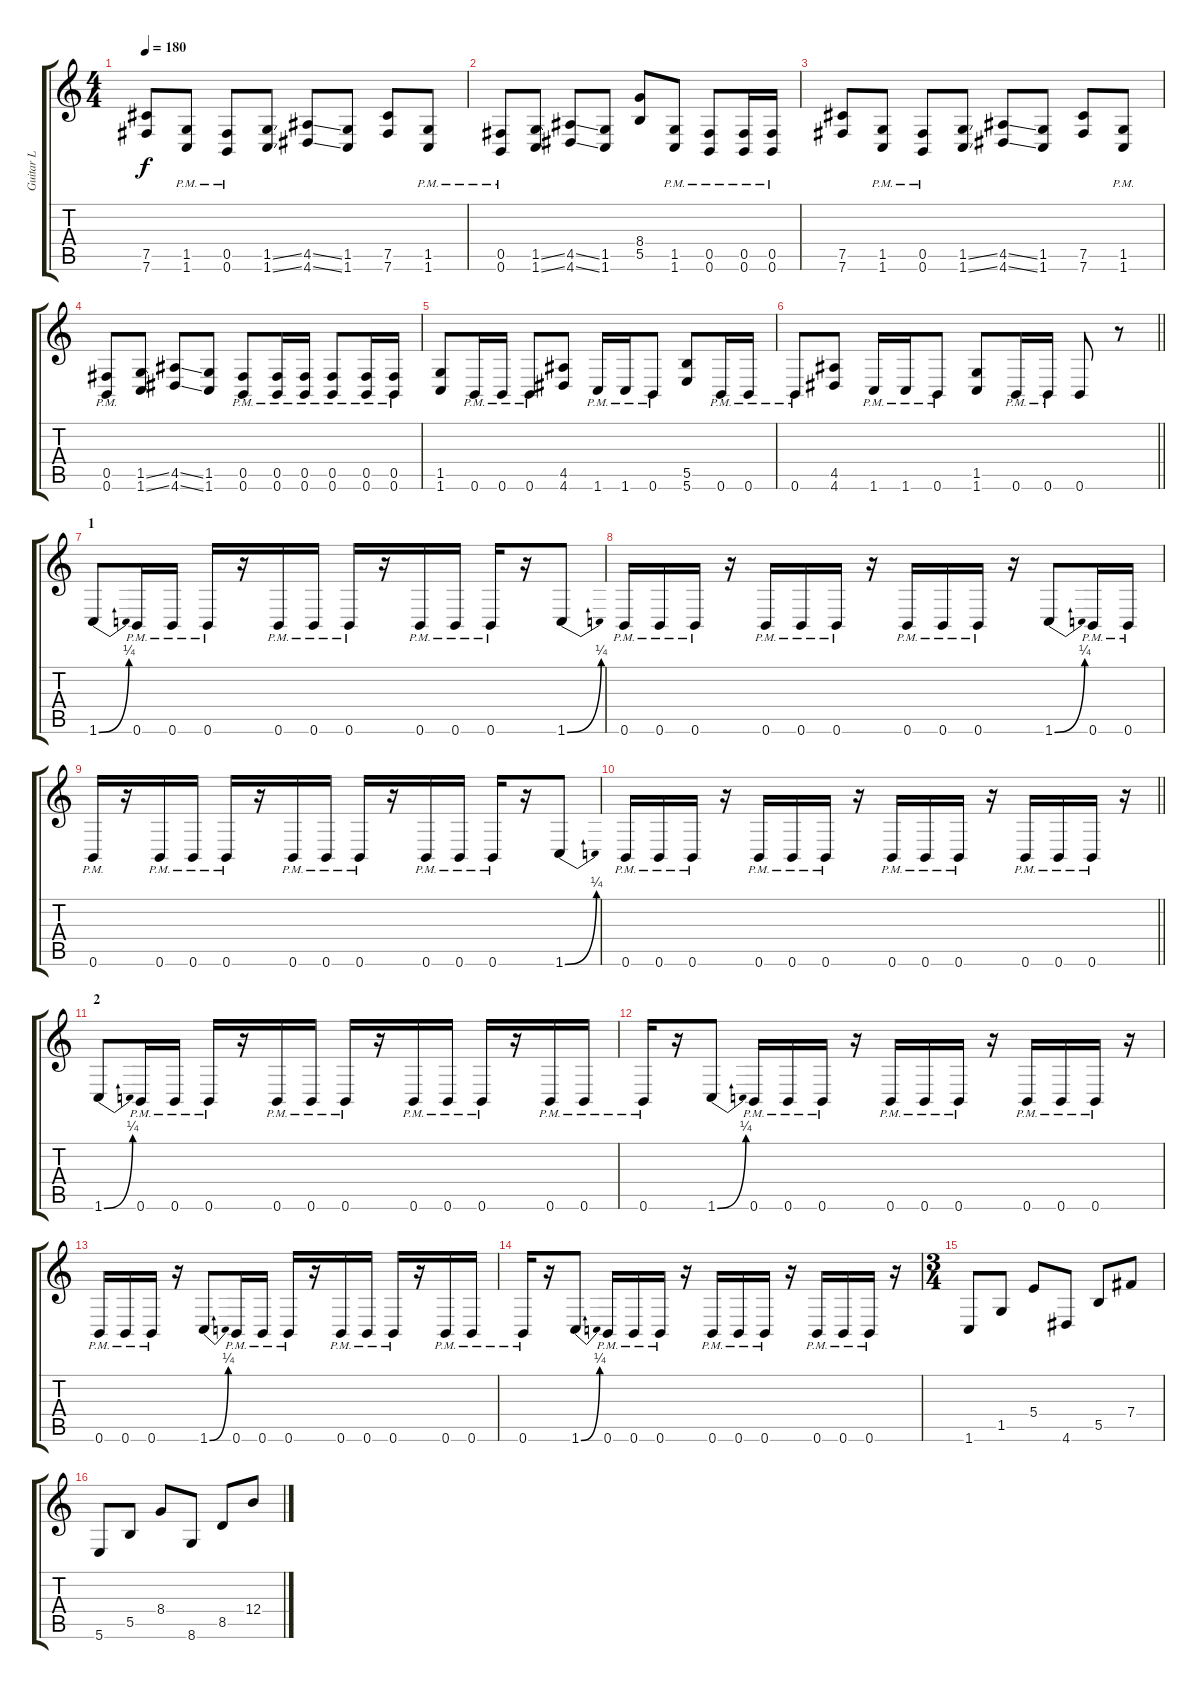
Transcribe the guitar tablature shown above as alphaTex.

\track ("Guitar L" "Guitar L") {instrument distortionguitar}
\staff {score tabs}
\tuning (Db4 Ab3 E3 B2 Gb2 B1) {hide}
\ts (4 4)
\tempo 180
\clef g2
\ks c
(7.5 7.6).8{dy f} (1.5{pm} 1.6{pm}).8 (0.5{pm} 0.6{pm}).8 (1.5{ss} 1.6{ss}).8 (4.5{ss} 4.6{ss}).8 (1.5 1.6).8 (7.5 7.6).8 (1.5{pm} 1.6{pm}).8 |
(0.5{pm} 0.6{pm}).8 (1.5{ss} 1.6{ss}).8 (4.5{ss} 4.6{ss}).8 (1.5 1.6).8 (8.4 5.5).8 (1.5{pm} 1.6{pm}).8 (0.5{pm} 0.6{pm}).8 (0.5{pm} 0.6{pm}).16 (0.5{pm} 0.6{pm}).16 |
(7.5 7.6).8 (1.5{pm} 1.6{pm}).8 (0.5{pm} 0.6{pm}).8 (1.5{ss} 1.6{ss}).8 (4.5{ss} 4.6{ss}).8 (1.5 1.6).8 (7.5 7.6).8 (1.5{pm} 1.6{pm}).8 |
(0.5{pm} 0.6{pm}).8 (1.5{ss} 1.6{ss}).8 (4.5{ss} 4.6{ss}).8 (1.5 1.6).8 (0.5{pm} 0.6{pm}).8 (0.5{pm} 0.6{pm}).16 (0.5{pm} 0.6{pm}).16 (0.5{pm} 0.6{pm}).8 (0.5{pm} 0.6{pm}).16 (0.5{pm} 0.6{pm}).16 |
(1.5 1.6).8 0.6{pm}.16 0.6{pm}.16 0.6{pm}.8 (4.5 4.6).8 1.6{pm}.16 1.6{pm}.16 0.6{pm}.8 (5.5 5.6).8 0.6{pm}.16 0.6{pm}.16 |
\barLineRight lightlight
0.6{pm}.8 (4.5 4.6).8 1.6{pm}.16 1.6{pm}.16 0.6{pm}.8 (1.5 1.6).8 0.6{pm}.16 0.6{pm}.16 0.6.8 r.8 |
\section ("" "1")
1.6{be (bend 0 0 60 1)}.8 0.6{pm}.16 0.6{pm}.16 0.6{pm}.16 r.16 0.6{pm}.16 0.6{pm}.16 0.6{pm}.16 r.16 0.6{pm}.16 0.6{pm}.16 0.6{pm}.16 r.16 1.6{be (bend 0 0 60 1)}.8 |
0.6{pm}.16 0.6{pm}.16 0.6{pm}.16 r.16 0.6{pm}.16 0.6{pm}.16 0.6{pm}.16 r.16 0.6{pm}.16 0.6{pm}.16 0.6{pm}.16 r.16 1.6{be (bend 0 0 60 1)}.8 0.6{pm}.16 0.6{pm}.16 |
0.6{pm}.16 r.16 0.6{pm}.16 0.6{pm}.16 0.6{pm}.16 r.16 0.6{pm}.16 0.6{pm}.16 0.6{pm}.16 r.16 0.6{pm}.16 0.6{pm}.16 0.6{pm}.16 r.16 1.6{be (bend 0 0 60 1)}.8 |
\barLineRight lightlight
0.6{pm}.16 0.6{pm}.16 0.6{pm}.16 r.16 0.6{pm}.16 0.6{pm}.16 0.6{pm}.16 r.16 0.6{pm}.16 0.6{pm}.16 0.6{pm}.16 r.16 0.6{pm}.16 0.6{pm}.16 0.6{pm}.16 r.16 |
\section ("" "2")
1.6{be (bend 0 0 60 1)}.8 0.6{pm}.16 0.6{pm}.16 0.6{pm}.16 r.16 0.6{pm}.16 0.6{pm}.16 0.6{pm}.16 r.16 0.6{pm}.16 0.6{pm}.16 0.6{pm}.16 r.16 0.6{pm}.16 0.6{pm}.16 |
0.6{pm}.16 r.16 1.6{be (bend 0 0 60 1)}.8 0.6{pm}.16 0.6{pm}.16 0.6{pm}.16 r.16 0.6{pm}.16 0.6{pm}.16 0.6{pm}.16 r.16 0.6{pm}.16 0.6{pm}.16 0.6{pm}.16 r.16 |
0.6{pm}.16 0.6{pm}.16 0.6{pm}.16 r.16 1.6{be (bend 0 0 60 1)}.8 0.6{pm}.16 0.6{pm}.16 0.6{pm}.16 r.16 0.6{pm}.16 0.6{pm}.16 0.6{pm}.16 r.16 0.6{pm}.16 0.6{pm}.16 |
0.6{pm}.16 r.16 1.6{be (bend 0 0 60 1)}.8 0.6{pm}.16 0.6{pm}.16 0.6{pm}.16 r.16 0.6{pm}.16 0.6{pm}.16 0.6{pm}.16 r.16 0.6{pm}.16 0.6{pm}.16 0.6{pm}.16 r.16 |
\ts (3 4)
1.6.8 1.5.8 5.4.8 4.6.8 5.5.8 7.4.8 |
5.6.8 5.5.8 8.4.8 8.6.8 8.5.8 12.4.8
